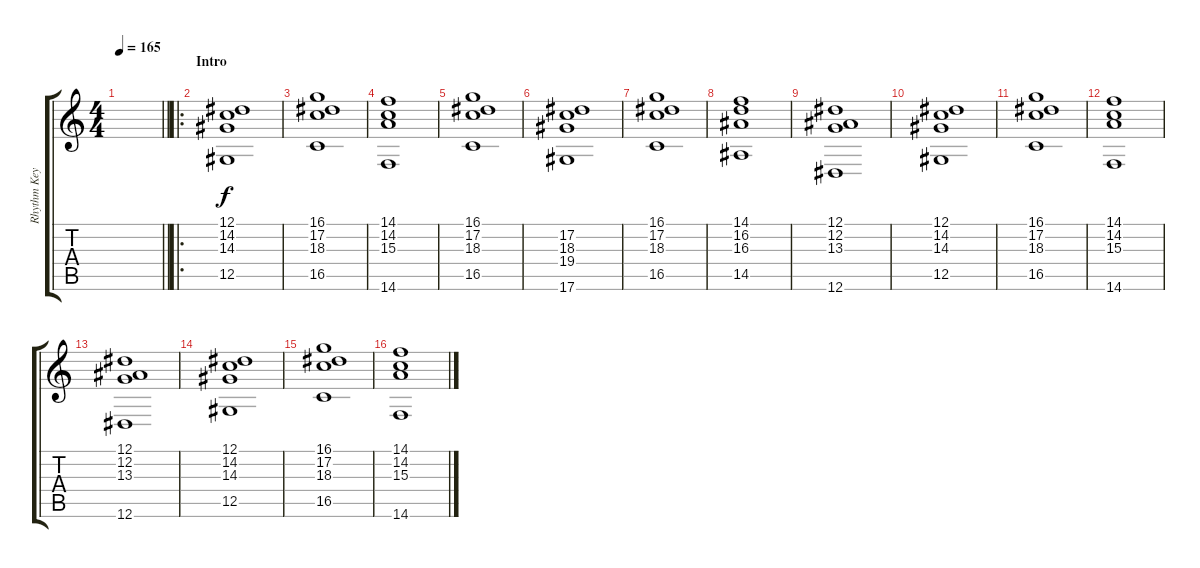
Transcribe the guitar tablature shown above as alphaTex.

\track ("Rhythm Keyboard" "Rhythm Key") {instrument stringensemble1}
\staff {score tabs}
\tuning (Eb4 Bb3 Gb3 Db3 Ab2 Eb2) {hide}
\ts (4 4)
\tempo 165
\clef g2
\barLineRight lightlight
\ks c
|
\ro
\section ("" "Intro")
(12.1 14.2 14.3 12.5).1 |
(16.1 17.2 18.3 16.5).1 |
(14.1 14.2 15.3 14.6).1 |
(16.1 17.2 18.3 16.5).1 |
(17.2 18.3 19.4 17.6).1 |
(16.1 17.2 18.3 16.5).1 |
(14.1 16.2 16.3 14.5).1 |
(12.1 12.2 13.3 12.6).1 |
(12.1 14.2 14.3 12.5).1 |
(16.1 17.2 18.3 16.5).1 |
(14.1 14.2 15.3 14.6).1 |
(12.1 12.2 13.3 12.6).1 |
(12.1 14.2 14.3 12.5).1 |
(16.1 17.2 18.3 16.5).1 |
(14.1 14.2 15.3 14.6).1
